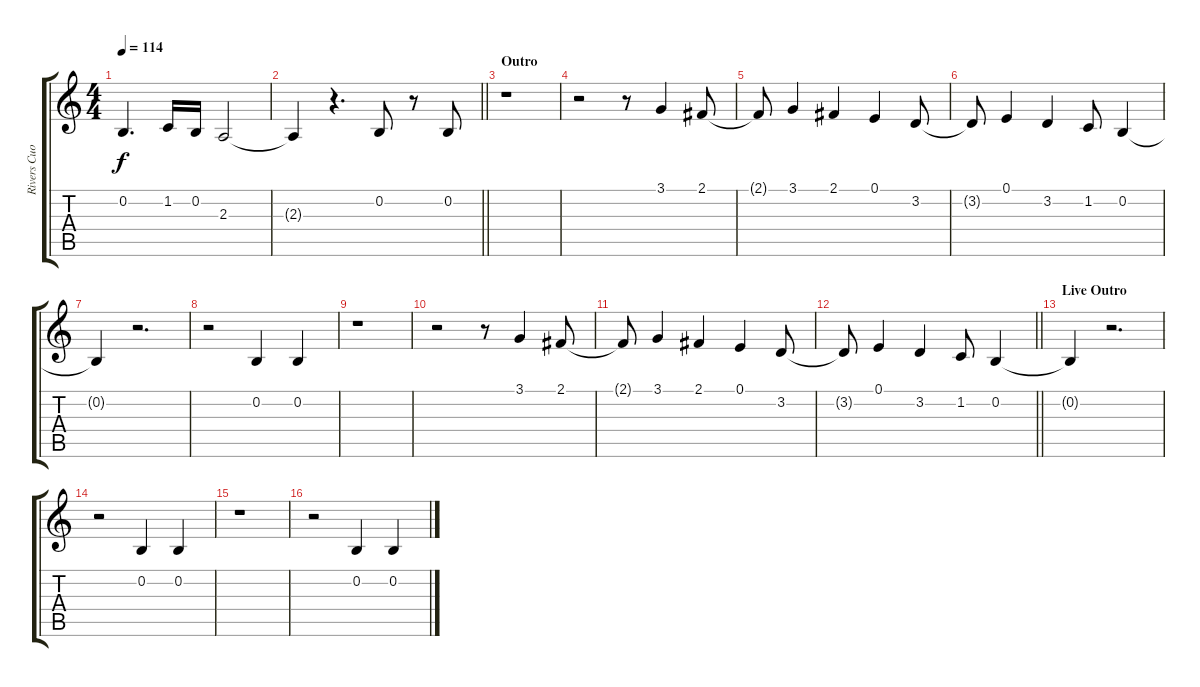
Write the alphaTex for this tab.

\track ("Rivers Cuomo - Vocals" "Rivers Cuo") {instrument clarinet}
\staff {score tabs}
\tuning (E4 B3 G3 D3 A2 E2) {hide}
\ts (4 4)
\tempo 114
\clef g2
\ks c
0.2.4{d dy f} 1.2.16 0.2.16 2.3.2 |
\barLineRight lightlight
2.3{t}.4 r.4{d} 0.2.8 r.8 0.2.8 |
\section ("" "Outro")
r.1 |
r.2 r.8 3.1.4 2.1.8 |
2.1{t}.8 3.1.4 2.1.4 0.1.4 3.2.8 |
3.2{t}.8 0.1.4 3.2.4 1.2.8 0.2.4 |
0.2{t}.4 r.2{d} |
r.2 0.2.4 0.2.4 |
r.1 |
r.2 r.8 3.1.4 2.1.8 |
2.1{t}.8 3.1.4 2.1.4 0.1.4 3.2.8 |
\barLineRight lightlight
3.2{t}.8 0.1.4 3.2.4 1.2.8 0.2.4 |
\section ("" "Live Outro")
0.2{t}.4 r.2{d} |
r.2 0.2.4 0.2.4 |
r.1 |
r.2 0.2.4 0.2.4
